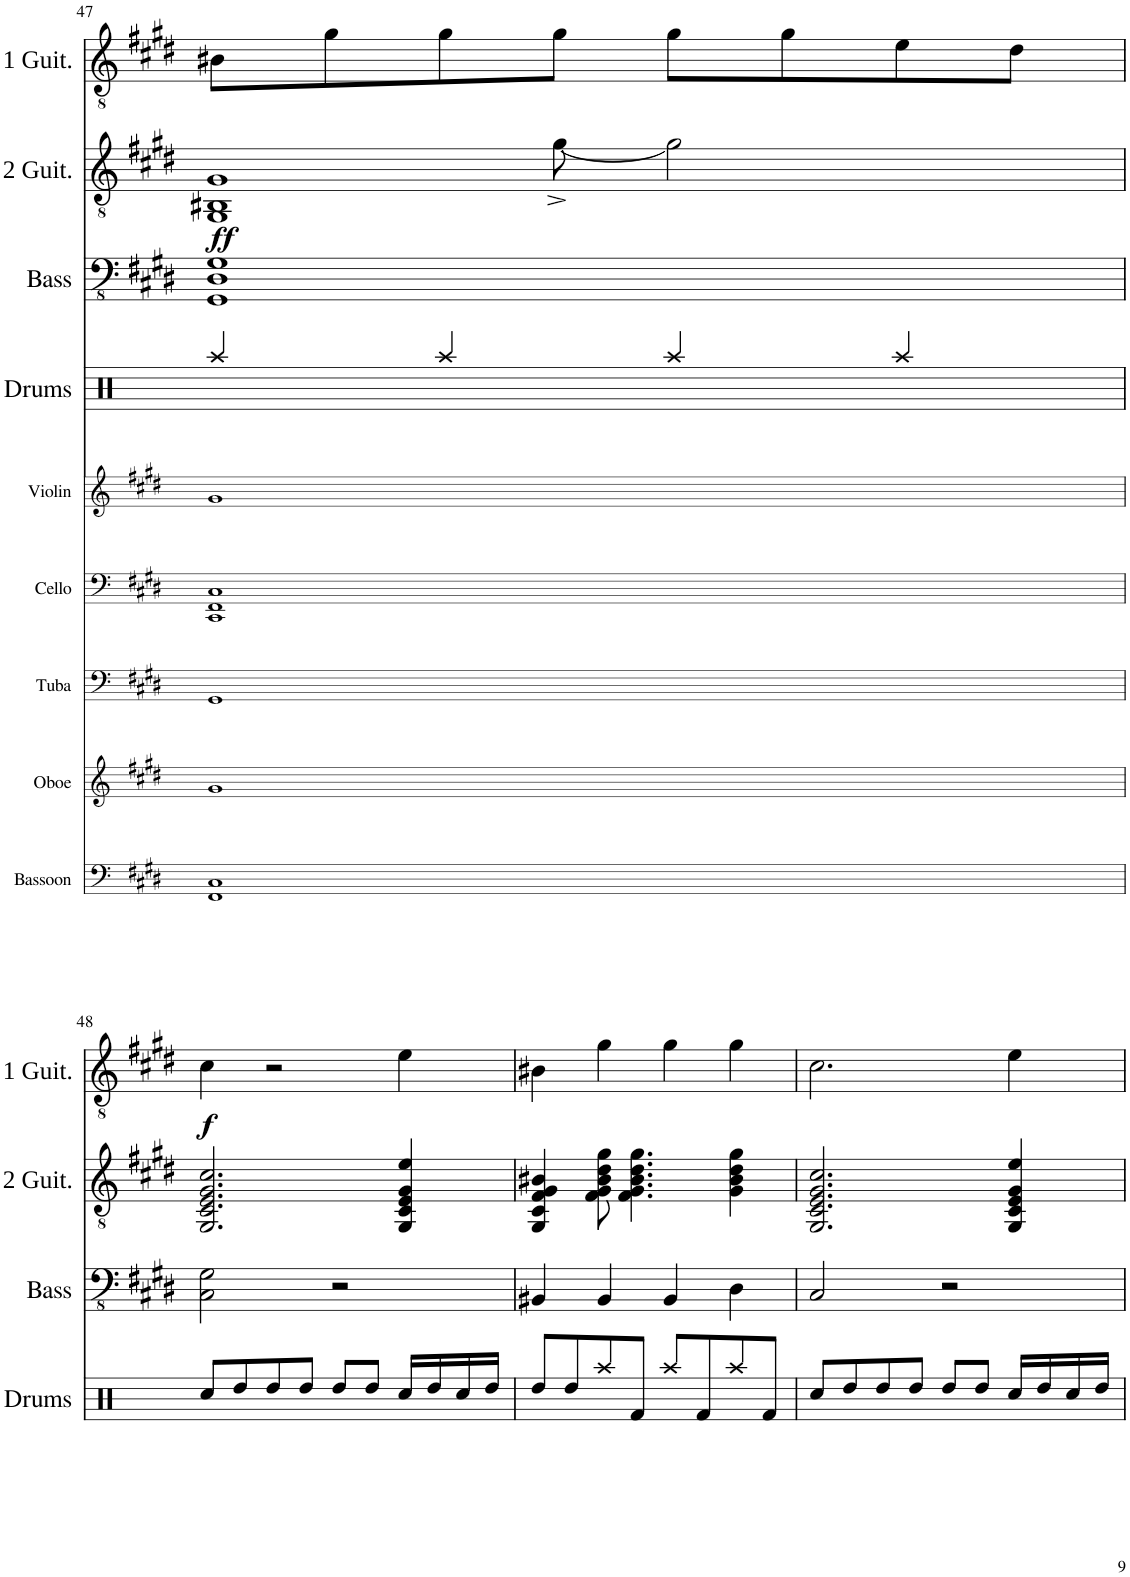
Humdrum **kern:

**kern	**kern	**kern	**kern	**kern	**kern	**kern	**dynam	**kern	**dynam
*part8	*part7	*part6	*part5	*part4	*part3	*part2	*part2	*part1	*part1
*staff8	*staff7	*staff6	*staff5	*staff4	*staff3	*staff2	*staff2	*staff1	*staff1
*I"Bassoon	*I"Oboe	*I"Tuba	*I"Violoncello	*I"Violin	*I"Bass Guitar	*I"Second Guitar	*	*I"First Guitar	*
*I'Bassoon	*I'Oboe	*I'Tuba	*	*I'Violin	*I'Bass	*I'2 Guit.	*	*I'1 Guit.	*
!!LO:PB:g=z
*clefF4	*clefG2	*clefF4	*clefF4	*clefG2	*clefFv4	*clefGv2	*	*clefGv2	*
*k[f#c#g#d#]	*k[f#c#g#d#]	*k[f#c#g#d#]	*k[f#c#g#d#]	*k[f#c#g#d#]	*k[f#c#g#d#]	*k[f#c#g#d#]	*	*k[f#c#g#d#]	*
*M4/4	*M4/4	*M4/4	*M4/4	*M4/4	*M4/4	*M4/4	*	*M4/4	*
=47	=47	=47	=47	=47	=47	=47	=47	=47	=47
*	*	*	*	*	*	*^	*	*	*
!	!	!	!	!	!	!	!	!LO:DY:b	!	!
1FF# 1C#	1g#	1GG#	1CC# 1FF# 1C#	1g#	1GGG# 1DD# 1GG#	1GG# 1BB#X 1G#	4.ryy	ff	8B#X\L	.
.	.	.	.	.	.	.	.	.	8g#\	.
.	.	.	.	.	.	.	.	.	8g#\	.
.	.	.	.	.	.	.	[8g#^\	.	8g#\J	.
.	.	.	.	.	.	.	2g#\]	.	8g#\L	.
.	.	.	.	.	.	.	.	.	8g#\	.
.	.	.	.	.	.	.	.	.	8e\	.
.	.	.	.	.	.	.	.	.	8d#\J	.
*	*	*	*	*	*	*v	*v	*	*	*
!!LO:LB:g=z
=48	=48	=48	=48	=48	=48	=48	=48	=48	=48
!	!	!	!	!	!	!	!	!	!LO:DY:b
1r	1r	1r	1r	1r	2CC#\ 2GG#\	2.GG#/ 2.C#/ 2.E/ 2.G#/ 2.c#/	.	4c#\	f
.	.	.	.	.	.	.	.	2r	.
.	.	.	.	.	2r	.	.	.	.
.	.	.	.	.	.	4GG#/ 4C#/ 4E/ 4G#/ 4e/	.	4e\	.
=49	=49	=49	=49	=49	=49	=49	=49	=49	=49
1r	1r	1r	1r	1r	4BBB#X/	4GG#/ 4C#/ 4F#/ 4G#/ 4B#X/	.	4B#X\	.
.	.	.	.	.	4BBB#/	8F#\ 8G#\ 8B#\ 8d#\ 8g#\	.	4g#\	.
.	.	.	.	.	.	4.F#\ 4.G#\ 4.B#\ 4.d#\ 4.g#\	.	.	.
.	.	.	.	.	4BBB#/	.	.	4g#\	.
.	.	.	.	.	4DD#\	4G#\ 4B#\ 4d#\ 4g#\	.	4g#\	.
=50	=50	=50	=50	=50	=50	=50	=50	=50	=50
1r	1r	1r	1r	1r	2CC#/	2.GG#/ 2.C#/ 2.E/ 2.G#/ 2.c#/	.	2.c#\	.
.	.	.	.	.	2r	.	.	.	.
.	.	.	.	.	.	4GG#/ 4C#/ 4E/ 4G#/ 4e/	.	4e\	.
=	=	=	=	=	=	=	=	=	=
*-	*-	*-	*-	*-	*-	*-	*-	*-	*-
